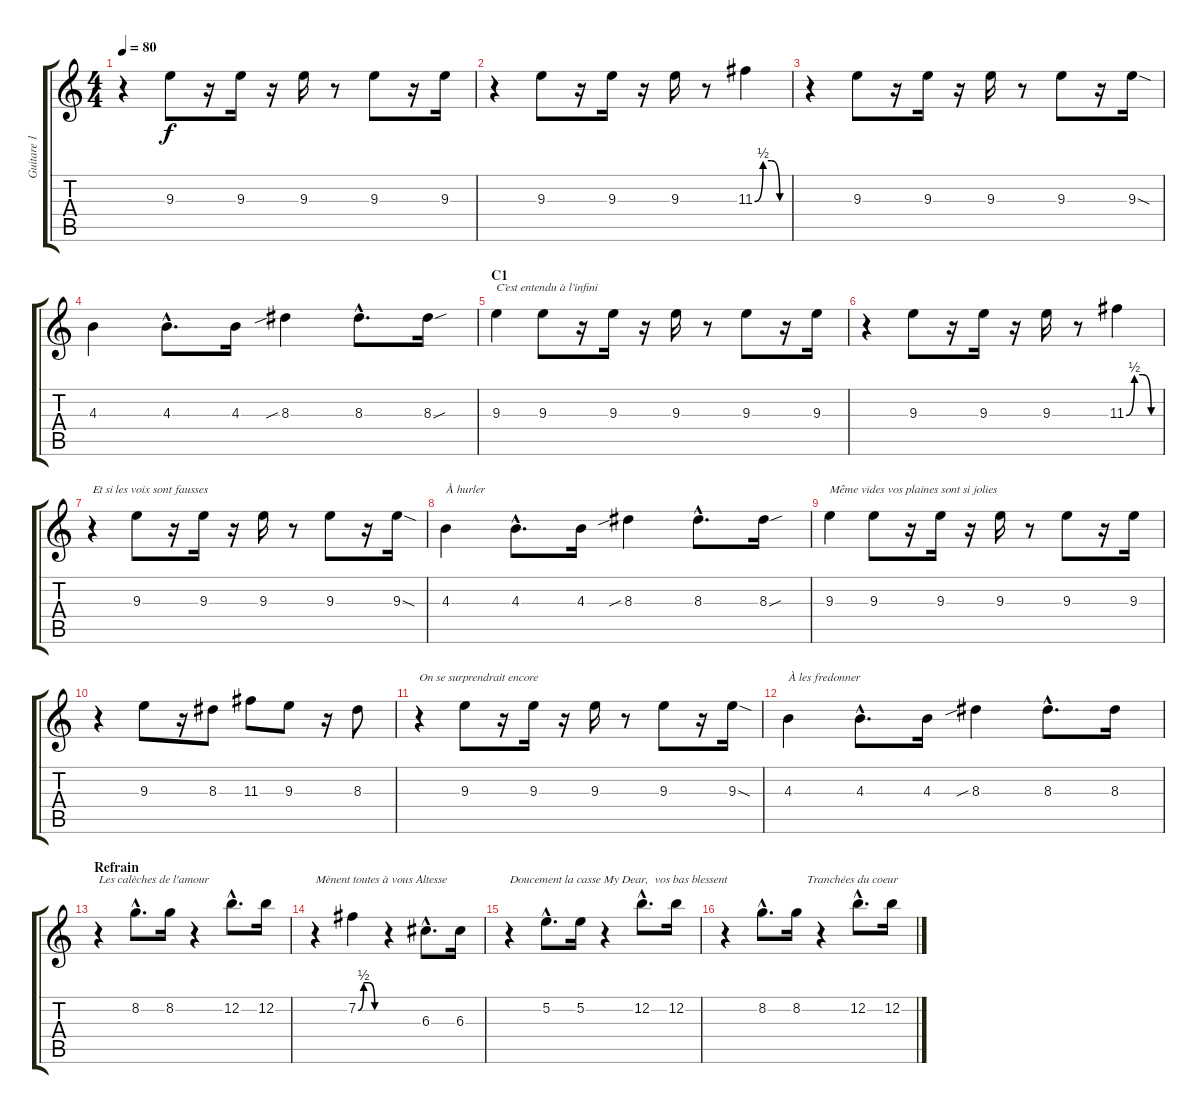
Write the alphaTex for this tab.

\track ("Guitare 1" "Guitare 1") {instrument acousticguitarnylon}
\staff {score tabs}
\tuning (E4 B3 G3 D3 A2 E2) {hide}
\ts (4 4)
\tempo 80
\clef g2
\ks c
r.4{dy f instrument acousticguitarnylon} 9.3.8 r.16 9.3.16 r.16 9.3.16 r.8 9.3.8 r.16 9.3.16 |
r.4 9.3.8 r.16 9.3.16 r.16 9.3.16 r.8 11.3{be (custom 0 0 15 2 30 2 45 0 60 0)}.4 |
r.4 9.3.8 r.16 9.3.16 r.16 9.3.16 r.8 9.3.8 r.16 9.3{sod}.16 |
4.3.4 4.3{hac}.8{d} 4.3.16 8.3{sib}.4 8.3{hac}.8{d} 8.3{sou}.16 |
\section ("" "C1")
9.3.4{txt "C’est entendu à l’infini"} 9.3.8 r.16 9.3.16 r.16 9.3.16 r.8 9.3.8 r.16 9.3.16 |
r.4 9.3.8 r.16 9.3.16 r.16 9.3.16 r.8 11.3{be (custom 0 0 15 2 30 2 45 0 60 0)}.4 |
r.4{txt "Et si les voix sont fausses"} 9.3.8 r.16 9.3.16 r.16 9.3.16 r.8 9.3.8 r.16 9.3{sod}.16 |
4.3.4{txt "À hurler"} 4.3{hac}.8{d} 4.3.16 8.3{sib}.4 8.3{hac}.8{d} 8.3{sou}.16 |
9.3.4{txt "Même vides vos plaines sont si jolies"} 9.3.8 r.16 9.3.16 r.16 9.3.16 r.8 9.3.8 r.16 9.3.16 |
r.4 9.3.8 r.16 8.3.8 11.3.8 9.3.8 r.16 8.3.8 |
r.4{txt "On se surprendrait encore"} 9.3.8 r.16 9.3.16 r.16 9.3.16 r.8 9.3.8 r.16 9.3{sod}.16 |
4.3.4{txt "À les fredonner"} 4.3{hac}.8{d} 4.3.16 8.3{sib}.4 8.3{hac}.8{d} 8.3.16 |
\section ("" "Refrain")
r.4{txt "Les calèches de l'amour"} 8.2{hac}.8{d} 8.2.16 r.4 12.2{hac}.8{d} 12.2.16 |
r.4{txt "Mènent toutes à vous Altesse"} 7.2{be (custom 0 0 15 2 30 2 45 0 60 0)}.4 r.4 6.3{hac}.8{d} 6.3.16 |
r.4{txt "Doucement la casse My Dear,  vos bas blessent"} 5.2{hac}.8{d} 5.2.16 r.4 12.2{hac}.8{d} 12.2.16 |
r.4{txt "                           Tranchées du coeur"} 8.2{hac}.8{d} 8.2.16 r.4 12.2{hac}.8{d} 12.2.16
